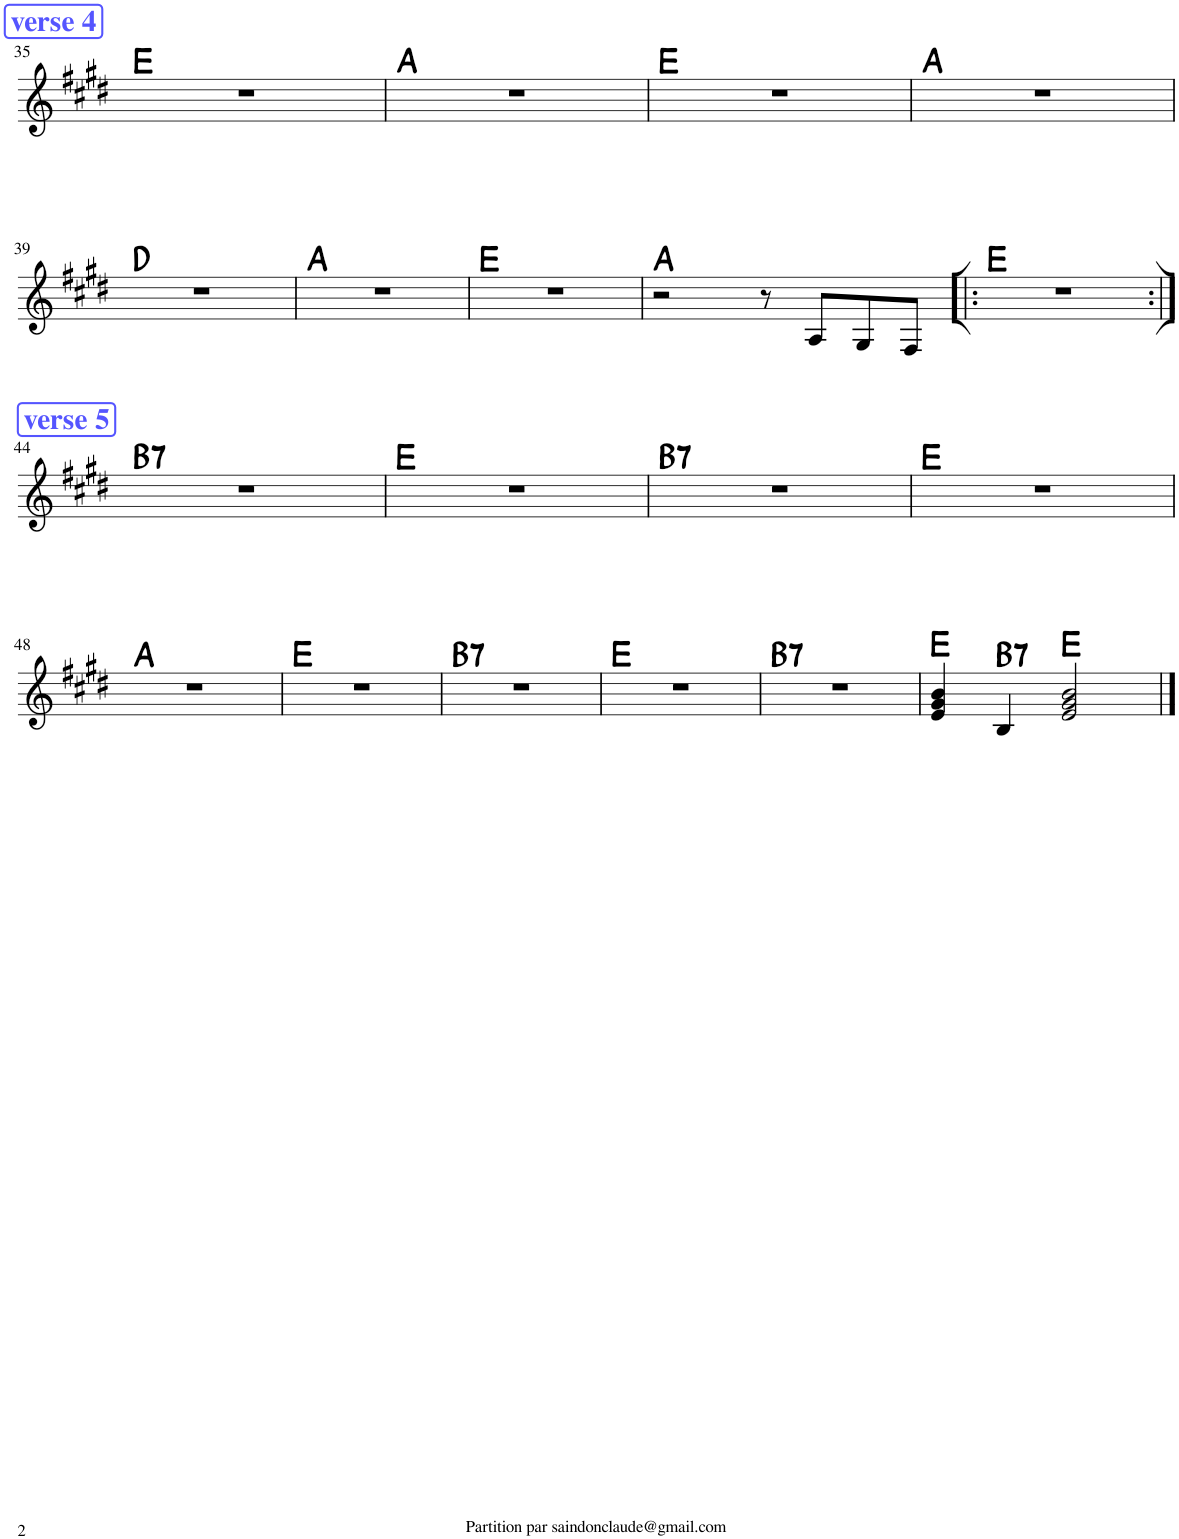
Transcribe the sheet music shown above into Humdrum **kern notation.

**kern	**harte
*part1	*part1
*staff1	*
*I"Piano	*
*I'Pno.	*
!!LO:PB:g=z
*clefG2	*
*k[f#c#g#d#]	*
*M4/4	*
!!LO:REH:place=s1:a:B:cj:color=#5555FF:fs=14:t=verse 4
=35	=35
1r	E:maj
=36	=36
1r	A:maj
=37	=37
1r	E:maj
=38	=38
1r	A:maj
!!LO:LB:g=z
=39	=39
1r	D:maj
=40	=40
1r	A:maj
=41	=41
1r	E:maj
=42	=42
2r	A:maj
8r	.
8A/L	.
8G#/	.
8F#/J	.
=43!|:	=43!|:
1r	E:maj
!!LO:LB:g=z
!!LO:REH:place=s1:a:B:cj:color=#5555FF:fs=14:t=verse 5
=44:|!	=44:|!
!	!LO:H:kt=7
1r	B:7
=45	=45
1r	E:maj
=46	=46
!	!LO:H:kt=7
1r	B:7
=47	=47
1r	E:maj
!!LO:LB:g=z
=48	=48
1r	A:maj
=49	=49
1r	E:maj
=50	=50
!	!LO:H:kt=7
1r	B:7
=51	=51
1r	E:maj
=52	=52
!	!LO:H:kt=7
1r	B:7
=53	=53
4e/ 4g#/ 4b/	E:maj
!	!LO:H:kt=7
4B/	B:7
2e/ 2g#/ 2b/	E:maj
==	==
*-	*-
